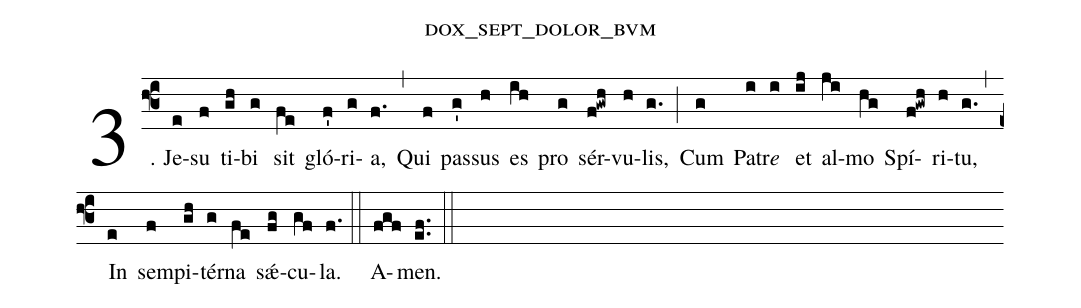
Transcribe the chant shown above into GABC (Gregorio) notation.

name: dox_sept_dolor_bvm;
%%
(f3) 3. Je(e)su(f) ti(gh)bi(g) sit(fe) gló(f')ri(g)a,(f.) (,) Qui(f) pas(g')sus(h) es(ih) pro(g) sér(f!gwh)vu(h)lis,(g.) (;) Cum(g) Pa(i)tr<i>e</i>(i) et(ij) al(ji)mo(hg) Spí(f!gwh)ri(h)tu,(g.) (,) In(e) sem(f)pi(gh)tér(g)na(fe) sǽ(fg)cu(gf)la.(f.) (::)
A(fgf)men.(ef..) (::)
